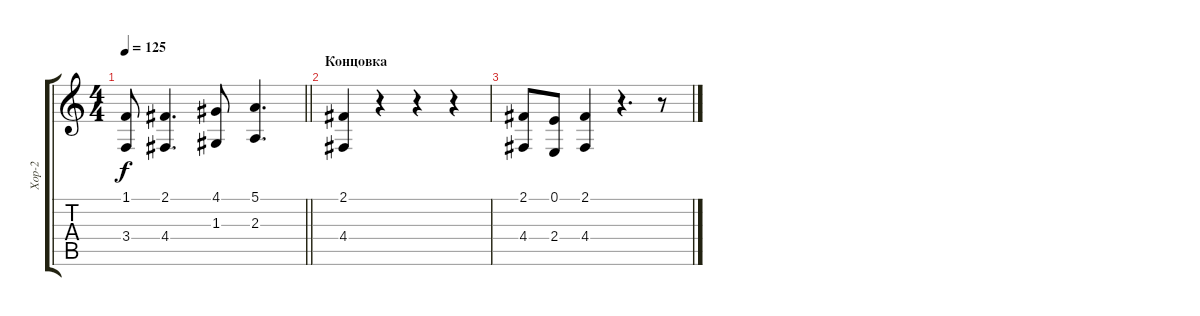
\track ("Хор-2" "Хор-2") {instrument choiraahs}
\staff {score tabs}
\tuning (E4 B3 G3 D3 A2 E2) {hide}
\ts (4 4)
\tempo 125
\clef g2
\barLineRight lightlight
\ks c
(1.1 3.4).8{dy f} (2.1 4.4).4{d} (4.1 1.3).8 (5.1 2.3).4{d} |
\section ("" "Концовка")
(2.1 4.4).4 r.4 r.4 r.4 |
(2.1 4.4).8 (0.1 2.4).8 (2.1 4.4).4 r.4{d} r.8
